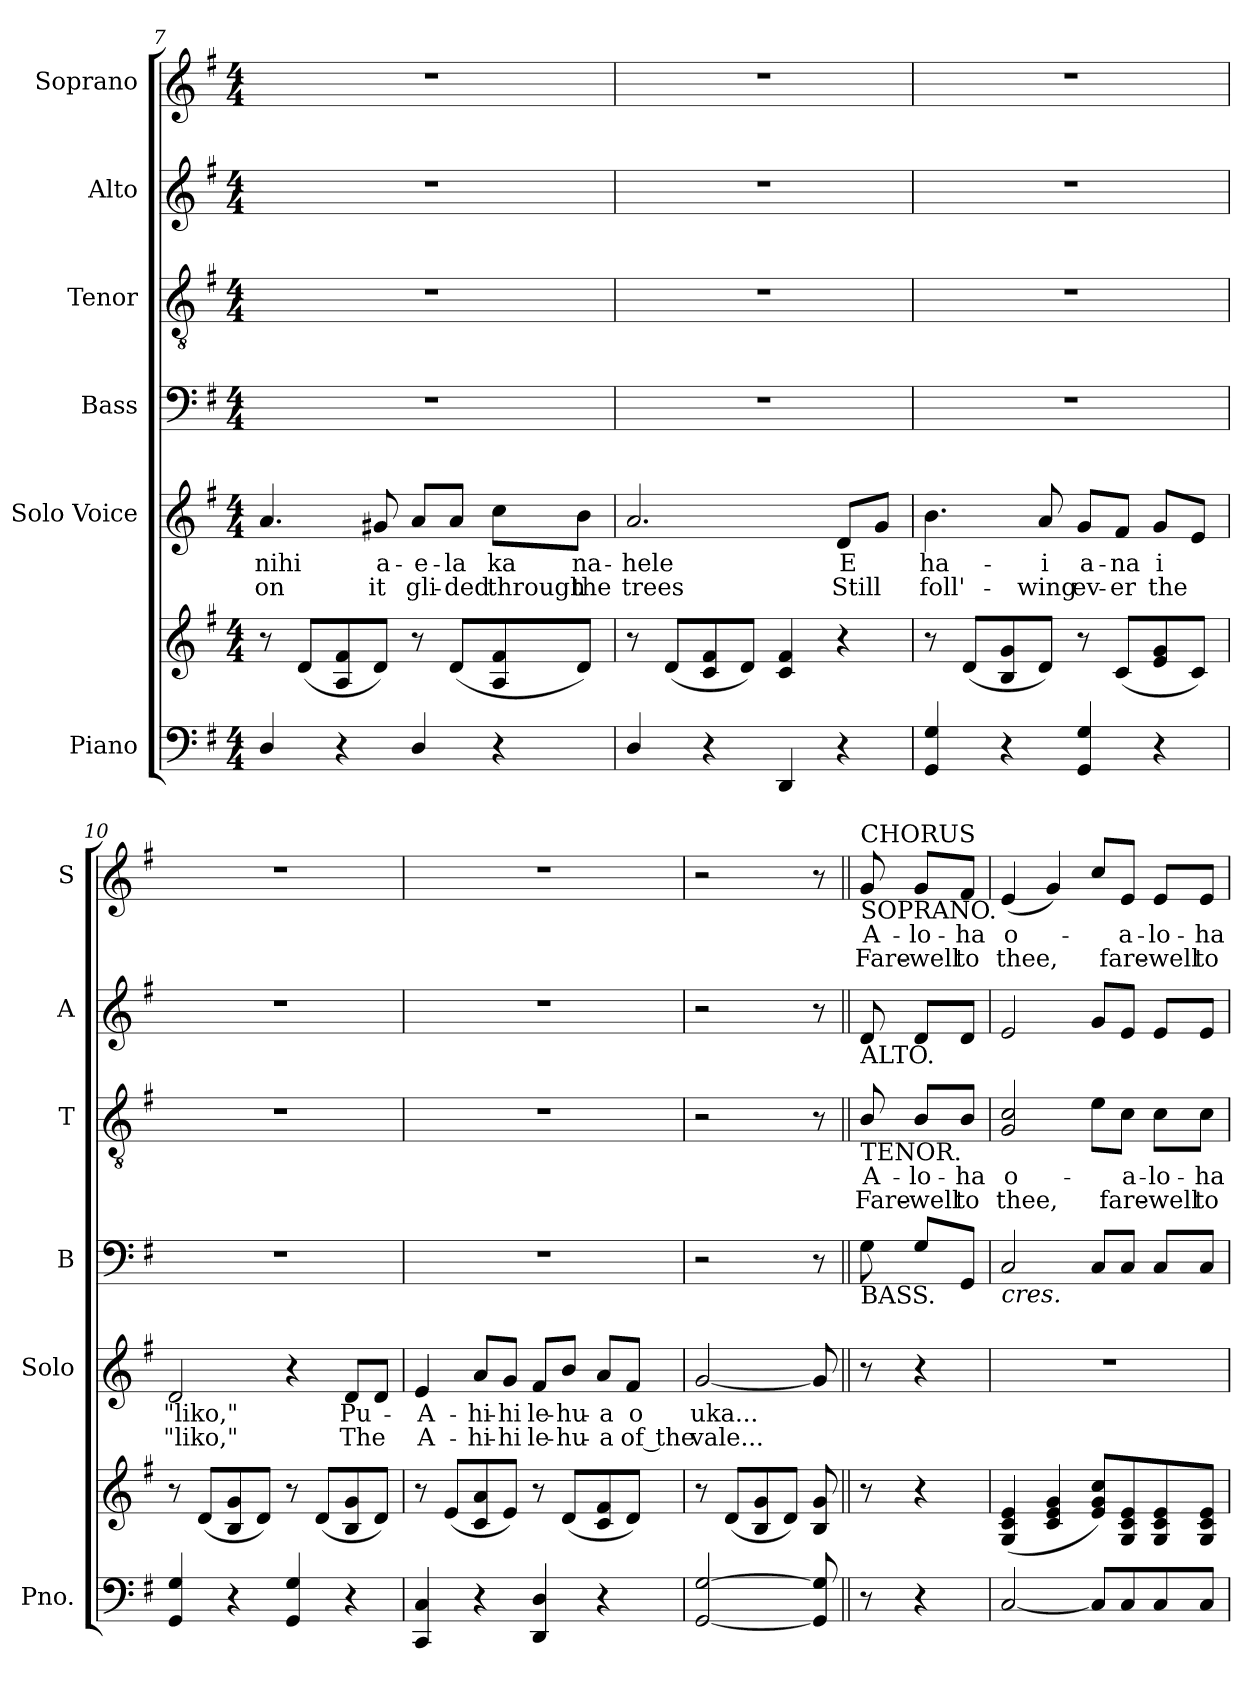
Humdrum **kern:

**kern	**kern	**kern	**text	**text	**kern	**kern	**text	**text	**kern	**kern	**text	**text
*part6	*part6	*part5	*part5	*part5	*part4	*part3	*part3	*part3	*part2	*part1	*part1	*part1
*staff7	*staff6	*staff5	*staff5	*staff5	*staff4	*staff3	*staff3	*staff3	*staff2	*staff1	*staff1	*staff1
*I"Piano	*	*I"Solo Voice	*	*	*I"Bass	*I"Tenor	*	*	*I"Alto	*I"Soprano	*	*
*I'Pno.	*	*I'Solo	*	*	*I'B	*I'T	*	*	*I'A	*I'S	*	*
!!LO:LB:g=z
*clefF4	*clefG2	*clefG2	*	*	*clefF4	*clefGv2	*	*	*clefG2	*clefG2	*	*
*k[f#]	*k[f#]	*k[f#]	*	*	*k[f#]	*k[f#]	*	*	*k[f#]	*k[f#]	*	*
*G:	*G:	*G:	*	*	*G:	*G:	*	*	*G:	*G:	*	*
*M4/4	*M4/4	*M4/4	*	*	*M4/4	*M4/4	*	*	*M4/4	*M4/4	*	*
=7	=7	=7	=7	=7	=7	=7	=7	=7	=7	=7	=7	=7
!	!	!	!LO:LY:b	!LO:LY:b	!	!	!	!	!	!	!	!
4D/	8r	4.a/	nihi	on	1r	1r	.	.	1r	1r	.	.
.	(<8d/L	.	.	.	.	.	.	.	.	.	.	.
4r	8A/ 8f#/	.	.	.	.	.	.	.	.	.	.	.
!	!	!	!LO:LY:b	!LO:LY:b	!	!	!	!	!	!	!	!
.	8d/J)	8g#X/	a-	it	.	.	.	.	.	.	.	.
!	!	!	!LO:LY:b	!LO:LY:b	!	!	!	!	!	!	!	!
4D/	8r	8a/L	-e-	gli-	.	.	.	.	.	.	.	.
!	!	!	!LO:LY:b	!LO:LY:b	!	!	!	!	!	!	!	!
.	(<8d/L	8a/J	-la	-ded	.	.	.	.	.	.	.	.
!	!	!	!LO:LY:b	!LO:LY:b	!	!	!	!	!	!	!	!
4r	8A/ 8f#/	8cc\L	ka	through	.	.	.	.	.	.	.	.
!	!	!	!LO:LY:b	!LO:LY:b	!	!	!	!	!	!	!	!
.	8d/J)	8b\J	na-	the	.	.	.	.	.	.	.	.
=8	=8	=8	=8	=8	=8	=8	=8	=8	=8	=8	=8	=8
!	!	!	!LO:LY:b	!LO:LY:b	!	!	!	!	!	!	!	!
4D/	8r	2.a/	-hele	trees	1r	1r	.	.	1r	1r	.	.
.	(<8d/L	.	.	.	.	.	.	.	.	.	.	.
4r	8c/ 8f#/	.	.	.	.	.	.	.	.	.	.	.
.	8d/J)	.	.	.	.	.	.	.	.	.	.	.
4DD/	4c/ 4f#/	.	.	.	.	.	.	.	.	.	.	.
!	!	!	!LO:LY:b	!LO:LY:b	!	!	!	!	!	!	!	!
4r	4r	8d/L	E	Still	.	.	.	.	.	.	.	.
.	.	8g/J	.	.	.	.	.	.	.	.	.	.
=9	=9	=9	=9	=9	=9	=9	=9	=9	=9	=9	=9	=9
!	!	!	!LO:LY:b	!LO:LY:b	!	!	!	!	!	!	!	!
4GG/ 4G/	8r	4.b\	-ha-	foll'-	1r	1r	.	.	1r	1r	.	.
.	(<8d/L	.	.	.	.	.	.	.	.	.	.	.
4r	8B/ 8g/	.	.	.	.	.	.	.	.	.	.	.
!	!	!	!LO:LY:b	!LO:LY:b	!	!	!	!	!	!	!	!
.	8d/J)	8a/	-i	-wing	.	.	.	.	.	.	.	.
!	!	!	!LO:LY:b	!LO:LY:b	!	!	!	!	!	!	!	!
4GG/ 4G/	8r	8g/L	a-	ev-	.	.	.	.	.	.	.	.
!	!	!	!LO:LY:b	!LO:LY:b	!	!	!	!	!	!	!	!
.	(<8c/L	8f#/J	-na	-er	.	.	.	.	.	.	.	.
!	!	!	!LO:LY:b	!LO:LY:b	!	!	!	!	!	!	!	!
4r	8e/ 8g/	8g/L	i	the	.	.	.	.	.	.	.	.
.	8c/J)	8e/J	.	.	.	.	.	.	.	.	.	.
!!LO:LB:g=z
=10	=10	=10	=10	=10	=10	=10	=10	=10	=10	=10	=10	=10
!	!	!	!LO:LY:b	!LO:LY:b	!	!	!	!	!	!	!	!
4GG/ 4G/	8r	2d/	"liko,"	"liko,"	1r	1r	.	.	1r	1r	.	.
.	(<8d/L	.	.	.	.	.	.	.	.	.	.	.
4r	8B/ 8g/	.	.	.	.	.	.	.	.	.	.	.
.	8d/J)	.	.	.	.	.	.	.	.	.	.	.
4GG/ 4G/	8r	4r	.	.	.	.	.	.	.	.	.	.
.	(<8d/L	.	.	.	.	.	.	.	.	.	.	.
!	!	!	!LO:LY:b	!LO:LY:b	!	!	!	!	!	!	!	!
4r	8B/ 8g/	8d/L	Pu-	The	.	.	.	.	.	.	.	.
.	8d/J)	8d/J	.	.	.	.	.	.	.	.	.	.
=11	=11	=11	=11	=11	=11	=11	=11	=11	=11	=11	=11	=11
!	!	!	!LO:LY:b	!LO:LY:b	!	!	!	!	!	!	!	!
4CC/ 4C/	8r	4e/	A-	A-	1r	1r	.	.	1r	1r	.	.
.	(<8e/L	.	.	.	.	.	.	.	.	.	.	.
!	!	!	!LO:LY:b	!LO:LY:b	!	!	!	!	!	!	!	!
4r	8c/ 8a/	8a/L	-hi-	-hi-	.	.	.	.	.	.	.	.
!	!	!	!LO:LY:b	!LO:LY:b	!	!	!	!	!	!	!	!
.	8e/J)	8g/J	-hi	-hi	.	.	.	.	.	.	.	.
!	!	!	!LO:LY:b	!LO:LY:b	!	!	!	!	!	!	!	!
4DD/ 4D/	8r	8f#/L	le-	le-	.	.	.	.	.	.	.	.
!	!	!	!LO:LY:b	!LO:LY:b	!	!	!	!	!	!	!	!
.	(<8d/L	8b/J	-hu-	-hu-	.	.	.	.	.	.	.	.
!	!	!	!LO:LY:b	!LO:LY:b	!	!	!	!	!	!	!	!
4r	8c/ 8f#/	8a/L	-a	-a	.	.	.	.	.	.	.	.
!	!	!	!LO:LY:b	!LO:LY:b	!	!	!	!	!	!	!	!
.	8d/J)	8f#/J	o	of the	.	.	.	.	.	.	.	.
=12	=12	=12	=12	=12	=12	=12	=12	=12	=12	=12	=12	=12
!	!	!	!LO:LY:b	!LO:LY:b	!	!	!	!	!	!	!	!
[2GG/ [2G/	8r	[2g/	uka...	vale...	2r	2r	.	.	2r	2r	.	.
.	(<8d/L	.	.	.	.	.	.	.	.	.	.	.
.	8B/ 8g/	.	.	.	.	.	.	.	.	.	.	.
.	8d/J)	.	.	.	.	.	.	.	.	.	.	.
8GG/] 8G/]	8B/ 8g/	8g/]	.	.	8r	8r	.	.	8r	8r	.	.
!!LO:PB:g=z
=12X2||	=12X2||	=12X2||	=12X2||	=12X2||	=12X2||	=12X2||	=12X2||	=12X2||	=12X2||	=12X2||	=12X2||	=12X2||
!	!	!	!	!	!	!	!	!	!	!LO:TX:a:t=CHORUS	!	!
!	!	!	!	!	!	!	!	!	!	!LO:TX:b:t=SOPRANO.	!	!
!	!	!	!	!	!	!	!	!	!LO:TX:b:t=ALTO.	!	!	!
!	!	!	!	!	!	!LO:TX:b:t=TENOR.	!	!	!	!	!	!
!	!	!	!	!	!LO:TX:b:t=BASS.	!	!	!	!	!	!	!
!	!	!	!	!	!	!	!LO:LY:b	!LO:LY:b	!	!	!LO:LY:b	!LO:LY:b
8r	8r	8r	.	.	8G\	8B/	A-	Fare-	8d/	8g/	A-	Fare-
!	!	!	!	!	!	!	!LO:LY:b	!LO:LY:b	!	!	!LO:LY:b	!LO:LY:b
4r	4r	4r	.	.	8G/L	8B/L	-lo-	-well	8d/L	8g/L	-lo-	-well
!	!	!	!	!	!	!	!LO:LY:b	!LO:LY:b	!	!	!LO:LY:b	!LO:LY:b
.	.	.	.	.	8GG/J	8B/J	-ha	to	8d/J	8f#/J	-ha	to
=13	=13	=13	=13	=13	=13	=13	=13	=13	=13	=13	=13	=13
!	!	!	!	!	!LO:TX:b:i:t=cres.	!	!	!	!	!	!	!
!	!	!	!	!	!	!	!LO:LY:b	!LO:LY:b	!	!	!LO:LY:b	!LO:LY:b
[2C/	(<4G/ 4c/ 4e/	1r	.	.	2C/	2G/ 2c/	o-	thee,	2e/	(<4e/	o-	thee,
.	4c/ 4e/ 4g/	.	.	.	.	.	.	.	.	4g/)	.	.
8C/L]	8e/ 8g/ 8cc/L)	.	.	.	8C/L	8e\L	.	.	8g/L	8cc/L	.	.
!	!	!	!	!	!	!	!LO:LY:b	!LO:LY:b	!	!	!LO:LY:b	!LO:LY:b
8C/	8G/ 8c/ 8e/	.	.	.	8C/J	8c\J	a-	fare-	8e/J	8e/J	a-	fare-
!	!	!	!	!	!	!	!LO:LY:b	!LO:LY:b	!	!	!LO:LY:b	!LO:LY:b
8C/	8G/ 8c/ 8e/	.	.	.	8C/L	8c\L	-lo-	-well	8e/L	8e/L	-lo-	-well
!	!	!	!	!	!	!	!LO:LY:b	!LO:LY:b	!	!	!LO:LY:b	!LO:LY:b
8C/J	8G/ 8c/ 8e/J	.	.	.	8C/J	8c\J	-ha	to	8e/J	8e/J	-ha	to
=	=	=	=	=	=	=	=	=	=	=	=	=
*-	*-	*-	*-	*-	*-	*-	*-	*-	*-	*-	*-	*-
